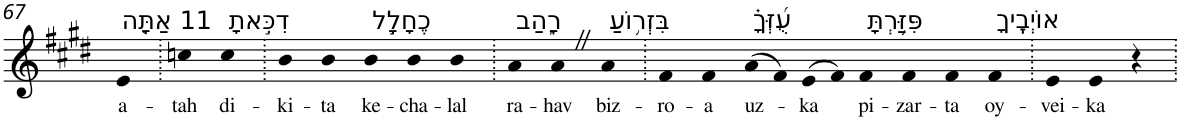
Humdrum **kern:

**kern	**text
*part1	*part1
*staff1	*staff1
*I"Piano	*
*I'Pno	*
!!LO:PB:g=z
*clefG2	*
*k[f#c#g#d#]	*
*E:	*
=67	=67
!LO:TX:a:t=11 אַתָּ֤ה	!
!	!LO:LY:b
4e	a-
=68.	=68.
!	!LO:LY:b
4ccn	-tah
!LO:TX:a:t=דִכִּ֣אתָ	!
!	!LO:LY:b
4cc	di-
=69.	=69.
!	!LO:LY:b
4b	-ki-
!	!LO:LY:b
4b	-ta
!LO:TX:a:t=כֶחָלָ֣ל	!
!	!LO:LY:b
4b	ke-
!	!LO:LY:b
4b	-cha-
!	!LO:LY:b
4b	-lal
=70.	=70.
!LO:TX:a:t=רָ֑הַב	!
!	!LO:LY:b
4a	ra-
!	!LO:LY:b
4aZ	-hav
!LO:TX:a:t=בִּזְר֥וֹעַ	!
!	!LO:LY:b
4a	biz-
=71.	=71.
!	!LO:LY:b
4f#	-ro-
!	!LO:LY:b
4f#	-a
!LO:TX:a:t=עֻ֝זְּךָ֗	!
!	!LO:LY:b
(>8a	uz-
8f#)	.
!	!LO:LY:b
(>8e	-ka
8f#)	.
!LO:TX:a:t=פִּזַּ֥רְתָּ	!
!	!LO:LY:b
4f#	pi-
!	!LO:LY:b
4f#	-zar-
!	!LO:LY:b
4f#	-ta
!LO:TX:a:t=אוֹיְבֶֽיךָ	!
!	!LO:LY:b
4f#	oy-
=72.	=72.
!	!LO:LY:b
4e	-vei-
!	!LO:LY:b
4e	-ka
4r	.
=.	=.
*-	*-
